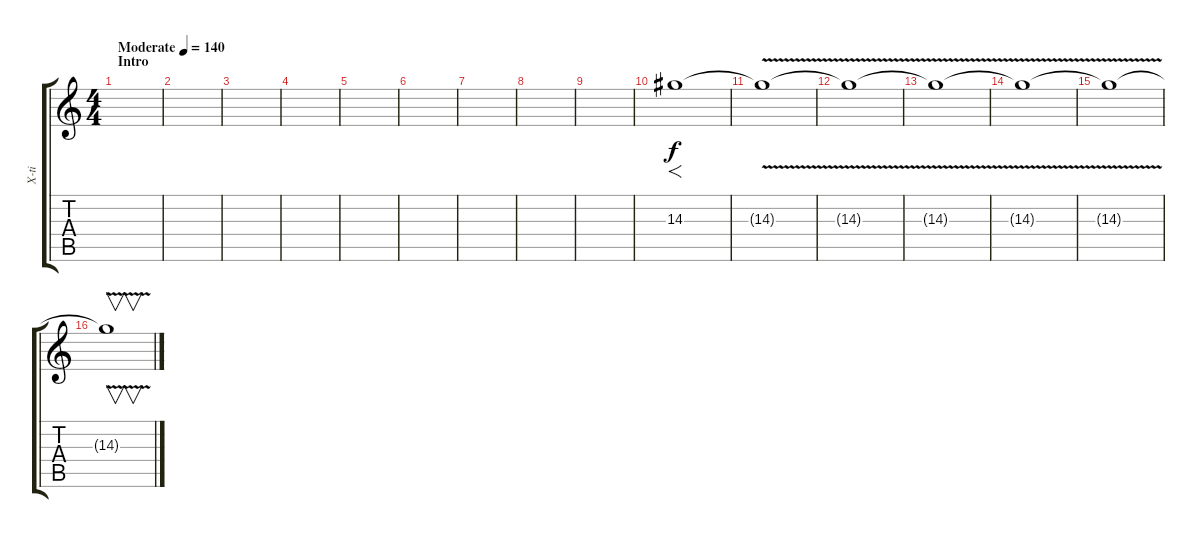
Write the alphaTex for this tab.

\track ("X-ti" "X-ti") {instrument overdrivenguitar}
\staff {score tabs}
\tuning (Eb4 Bb3 Gb3 Db3 Ab2 Db2) {hide}
\ts (4 4)
\section ("" "Intro")
\tempo (140 "Moderate")
\clef g2
\ks c
|
|
|
|
|
|
|
|
|
14.3.1{f} |
14.3{v t}.1{dy f} |
14.3{v t}.1 |
14.3{v t}.1 |
14.3{v t}.1 |
14.3{v t}.1 |
14.3{t}.1{v}
